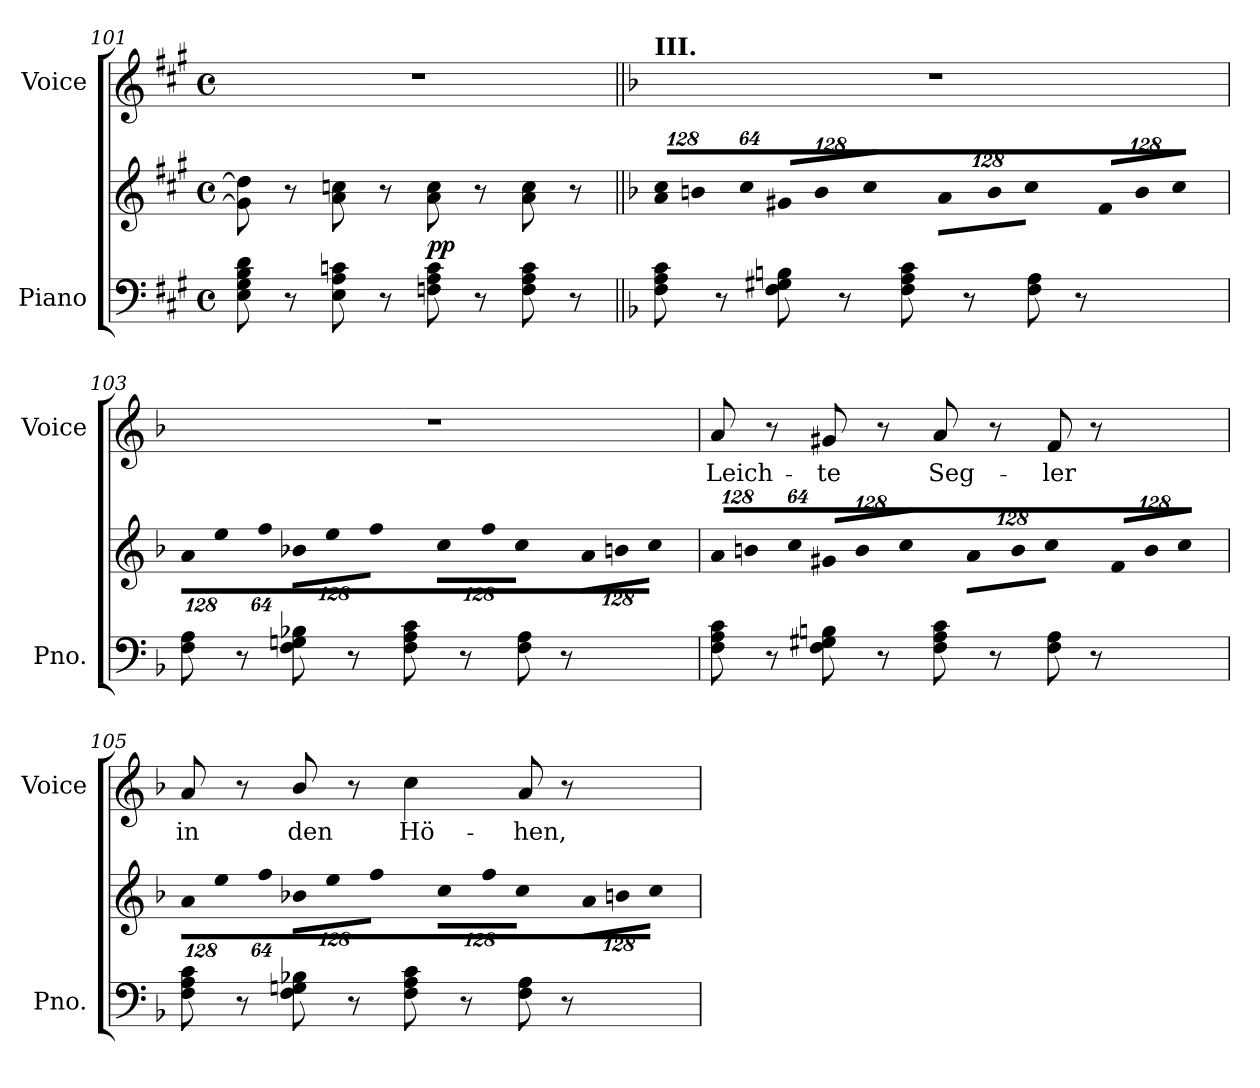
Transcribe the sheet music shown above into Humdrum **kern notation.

**kern	**kern	**dynam	**kern	**text
*part2	*part2	*part2	*part1	*part1
*staff3	*staff2	*staff2/3	*staff1	*staff1
*I"Piano	*	*	*I"Voice	*
*I'Pno.	*	*	*I'Voice	*
*clefF4	*clefG2	*	*clefG2	*
*k[f#c#g#]	*k[f#c#g#]	*	*k[f#c#g#]	*
*A:	*A:	*	*A:	*
*M4/4	*M4/4	*	*M4/4	*
*met(c)	*met(c)	*	*met(c)	*
=101	=101	=101	=101	=101
8Ei\ 8G#i 8Bi 8di	8g#i\] 8ddi]	.	1r	.
8r	8r	.	.	.
8Ei\ 8Ai 8cni	8ai\ 8ccni	.	.	.
8r	8r	.	.	.
8Fni\ 8Ai 8ci	8ai\ 8cci	pp	.	.
8r	8r	.	.	.
8Fi\ 8Ai 8ci	8ai\ 8cci	.	.	.
8r	8r	.	.	.
=102||	=102||	=102||	=102||	=102||
*k[b-]	*k[b-]	*	*k[b-]	*
*F:	*F:	*	*F:	*
*	*Xbrackettup	*	*	*
!	!	!	!LO:TX:a:B:t=III.	!
!	!LO:N:vis=8	!	!	!
8Fi\ 8Ai 8ci	1024%85ai\ 1024%85cciL	.	1r	.
!	!LO:N:vis=8	!	!	!
.	1024%85bni\	.	.	.
8r	.	.	.	.
!	!LO:N:vis=8	!	!	!
.	512%43cci\J	.	.	.
!	!LO:N:vis=8	!	!	!
8Fi\ 8G#Xi 8Bni	1024%85g#Xi/L	.	.	.
!	!LO:N:vis=8	!	!	!
.	1024%85bi/	.	.	.
8r	.	.	.	.
!	!LO:N:vis=8	!	!	!
.	512%43cci/J	.	.	.
!	!LO:N:vis=8	!	!	!
8Fi\ 8Ai 8ci	1024%85ai\L	.	.	.
!	!LO:N:vis=8	!	!	!
.	1024%85bi\	.	.	.
8r	.	.	.	.
!	!LO:N:vis=8	!	!	!
.	512%43cci\J	.	.	.
!	!LO:N:vis=8	!	!	!
8Fi\ 8Ai	1024%85fi/L	.	.	.
!	!LO:N:vis=8	!	!	!
.	1024%85bi/	.	.	.
8r	.	.	.	.
!	!LO:N:vis=8	!	!	!
.	512%43cci/J	.	.	.
!!LO:LB:g=z
=103	=103	=103	=103	=103
!	!LO:N:vis=8	!	!	!
8Fi\ 8Ai	1024%85ai\L	.	1r	.
!	!LO:N:vis=8	!	!	!
.	1024%85eei\	.	.	.
8r	.	.	.	.
!	!LO:N:vis=8	!	!	!
.	512%43ffi\J	.	.	.
!	!LO:N:vis=8	!	!	!
8Fi\ 8Gni 8B-Xi	1024%85b-Xi\L	.	.	.
!	!LO:N:vis=8	!	!	!
.	1024%85eei\	.	.	.
8r	.	.	.	.
!	!LO:N:vis=8	!	!	!
.	512%43ffi\J	.	.	.
!	!LO:N:vis=8	!	!	!
8Fi\ 8Ai 8ci	1024%85cci\L	.	.	.
!	!LO:N:vis=8	!	!	!
.	1024%85ffi\	.	.	.
8r	.	.	.	.
!	!LO:N:vis=8	!	!	!
.	512%43cci\J	.	.	.
!	!LO:N:vis=8	!	!	!
8Fi\ 8Ai	1024%85ai\L	.	.	.
!	!LO:N:vis=8	!	!	!
.	1024%85bni\	.	.	.
8r	.	.	.	.
!	!LO:N:vis=8	!	!	!
.	512%43cci\J	.	.	.
=104	=104	=104	=104	=104
!	!LO:N:vis=8	!	!	!
!	!	!	!	!LO:LY:b:color=#000000
8Fi\ 8Ai 8ci	1024%85ai\L	.	8ai/	Leich-
!	!LO:N:vis=8	!	!	!
.	1024%85bni\	.	.	.
8r	.	.	8r	.
!	!LO:N:vis=8	!	!	!
.	512%43cci\J	.	.	.
!	!LO:N:vis=8	!	!	!
!	!	!	!	!LO:LY:b:color=#000000
8Fi\ 8G#Xi 8Bni	1024%85g#Xi/L	.	8g#Xi/	-te
!	!LO:N:vis=8	!	!	!
.	1024%85bi/	.	.	.
8r	.	.	8r	.
!	!LO:N:vis=8	!	!	!
.	512%43cci/J	.	.	.
!	!LO:N:vis=8	!	!	!
!	!	!	!	!LO:LY:b:color=#000000
8Fi\ 8Ai 8ci	1024%85ai\L	.	8ai/	Seg-
!	!LO:N:vis=8	!	!	!
.	1024%85bi\	.	.	.
8r	.	.	8r	.
!	!LO:N:vis=8	!	!	!
.	512%43cci\J	.	.	.
!	!LO:N:vis=8	!	!	!
!	!	!	!	!LO:LY:b:color=#000000
8Fi\ 8Ai	1024%85fi/L	.	8fi/	-ler
!	!LO:N:vis=8	!	!	!
.	1024%85bi/	.	.	.
8r	.	.	8r	.
!	!LO:N:vis=8	!	!	!
.	512%43cci/J	.	.	.
=105	=105	=105	=105	=105
!	!LO:N:vis=8	!	!	!
!	!	!	!	!LO:LY:b:color=#000000
8Fi\ 8Ai 8ci	1024%85ai\L	.	8ai/	in
!	!LO:N:vis=8	!	!	!
.	1024%85eei\	.	.	.
8r	.	.	8r	.
!	!LO:N:vis=8	!	!	!
.	512%43ffi\J	.	.	.
!	!LO:N:vis=8	!	!	!
!	!	!	!	!LO:LY:b:color=#000000
8Fi\ 8Gni 8B-Xi	1024%85b-Xi\L	.	8b-i/	den
!	!LO:N:vis=8	!	!	!
.	1024%85eei\	.	.	.
8r	.	.	8r	.
!	!LO:N:vis=8	!	!	!
.	512%43ffi\J	.	.	.
!	!LO:N:vis=8	!	!	!
!	!	!	!	!LO:LY:b:color=#000000
8Fi\ 8Ai 8ci	1024%85cci\L	.	4cci\	Hö-
!	!LO:N:vis=8	!	!	!
.	1024%85ffi\	.	.	.
8r	.	.	.	.
!	!LO:N:vis=8	!	!	!
.	512%43cci\J	.	.	.
!	!LO:N:vis=8	!	!	!
!	!	!	!	!LO:LY:b:color=#000000
8Fi\ 8Ai	1024%85ai\L	.	8ai/	-hen,
!	!LO:N:vis=8	!	!	!
.	1024%85bni\	.	.	.
8r	.	.	8r	.
!	!LO:N:vis=8	!	!	!
.	512%43cci\J	.	.	.
=	=	=	=	=
*-	*-	*-	*-	*-
